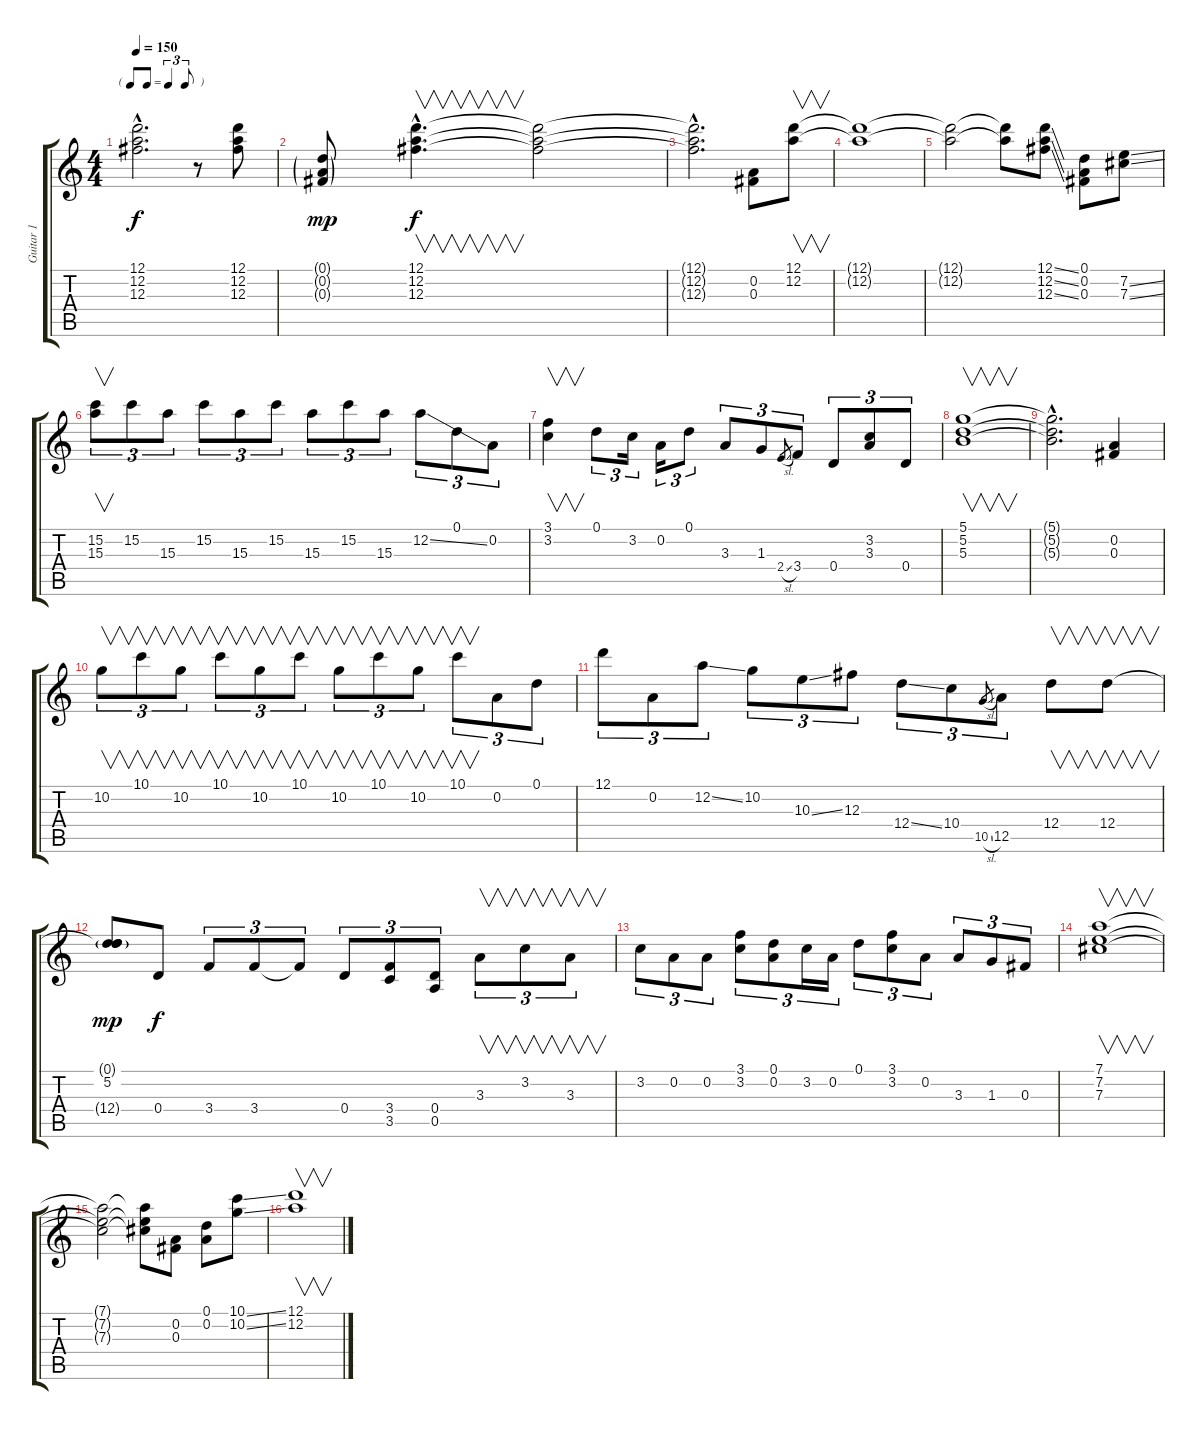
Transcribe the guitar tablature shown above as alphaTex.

\track ("Guitar 1" "Guitar 1") {instrument electricguitarmuted}
\staff {score tabs}
\tuning (D4 A3 Gb3 D3 A2 D2) {hide}
\ts (4 4)
\tf triplet8th
\tempo 150
\clef g2
\ks c
(12.1{hac t} 12.2{hac t} 12.3{hac t}).2{d dy f} r.8 (12.1 12.2 12.3).8 |
(0.1{g} 0.2{g} 0.3{g}).8{dy mp} (12.1{hac} 12.2{hac} 12.3{hac}).4{v d dy f} (12.1{t} 12.2{t} 12.3{t}).2 |
(12.1{hac t} 12.2{hac t} 12.3{hac t}).2{d} (0.2 0.3).8 (12.1 12.2).8{v} |
(12.1{t} 12.2{t}).1 |
(12.1{t} 12.2{t}).2 (12.1{t} 12.2{t}).8 (12.1{ss} 12.2{ss} 12.3{ss}).8 (0.1 0.2 0.3).8 (7.2{ss} 7.3{ss}).8 |
(15.2 15.3).8{v tu (3 2)} 15.2.8{tu (3 2)} 15.3.8{tu (3 2)} 15.2.8{tu (3 2)} 15.3.8{tu (3 2)} 15.2.8{tu (3 2)} 15.3.8{tu (3 2)} 15.2.8{tu (3 2)} 15.3.8{tu (3 2)} 12.2{ss}.8{tu (3 2)} 0.1.8{tu (3 2)} 0.2.8{tu (3 2)} |
(3.1 3.2).4{v} 0.1.8{tu (3 2)} 3.2.16{tu (3 2)} 0.2.16{tu (3 2)} 0.1.8{tu (3 2)} 3.3.8{tu (3 2)} 1.3.8{tu (3 2)} 2.4{sl}.8{gr} 3.4.8{tu (3 2)} 0.4.8{tu (3 2)} (3.2 3.3).8{tu (3 2)} 0.4.8{tu (3 2)} |
(5.1 5.2 5.3).1{v} |
(5.1{hac t} 5.2{hac t} 5.3{hac t}).2{d} (0.2 0.3).4 |
10.2.8{v tu (3 2)} 10.1.8{v tu (3 2)} 10.2.8{v tu (3 2)} 10.1.8{v tu (3 2)} 10.2.8{v tu (3 2)} 10.1.8{v tu (3 2)} 10.2.8{v tu (3 2)} 10.1.8{v tu (3 2)} 10.2.8{v tu (3 2)} 10.1.8{v tu (3 2)} 0.2.8{tu (3 2)} 0.1.8{tu (3 2)} |
12.1.8{tu (3 2)} 0.2.8{tu (3 2)} 12.2{ss}.8{tu (3 2)} 10.2.8{tu (3 2)} 10.3{ss}.8{tu (3 2)} 12.3.8{tu (3 2)} 12.4{ss}.8{tu (3 2)} 10.4.8{tu (3 2)} 10.5{sl}.8{gr} 12.5.8{tu (3 2)} 12.4.8{v} 12.4.8{v} |
(0.1{g} 5.2 12.4{t}).8{dy mp} 0.4.8{dy f} 3.4.8{tu (3 2)} 3.4.8{tu (3 2)} 3.4{t}.8{tu (3 2)} 0.4.8{tu (3 2)} (3.4 3.5).8{tu (3 2)} (0.4 0.5).8{tu (3 2)} 3.3.8{v tu (3 2)} 3.2.8{v tu (3 2)} 3.3.8{v tu (3 2)} |
3.2.8{tu (3 2)} 0.2.8{tu (3 2)} 0.2.8{tu (3 2)} (3.1 3.2).8{tu (3 2)} (0.1 0.2).8{tu (3 2)} 3.2.16{tu (3 2)} 0.2.16{tu (3 2)} 0.1.8{tu (3 2)} (3.1 3.2).8{tu (3 2)} 0.2.8{tu (3 2)} 3.3.8{tu (3 2)} 1.3.8{tu (3 2)} 0.3.8{tu (3 2)} |
(7.1 7.2 7.3).1{v} |
(7.1{t} 7.2{t} 7.3{t}).2 (7.1{t} 7.2{t} 7.3{t}).8 (0.2 0.3).8 (0.1 0.2).8 (10.1{ss} 10.2{ss}).8 |
(12.1 12.2).1{v}
